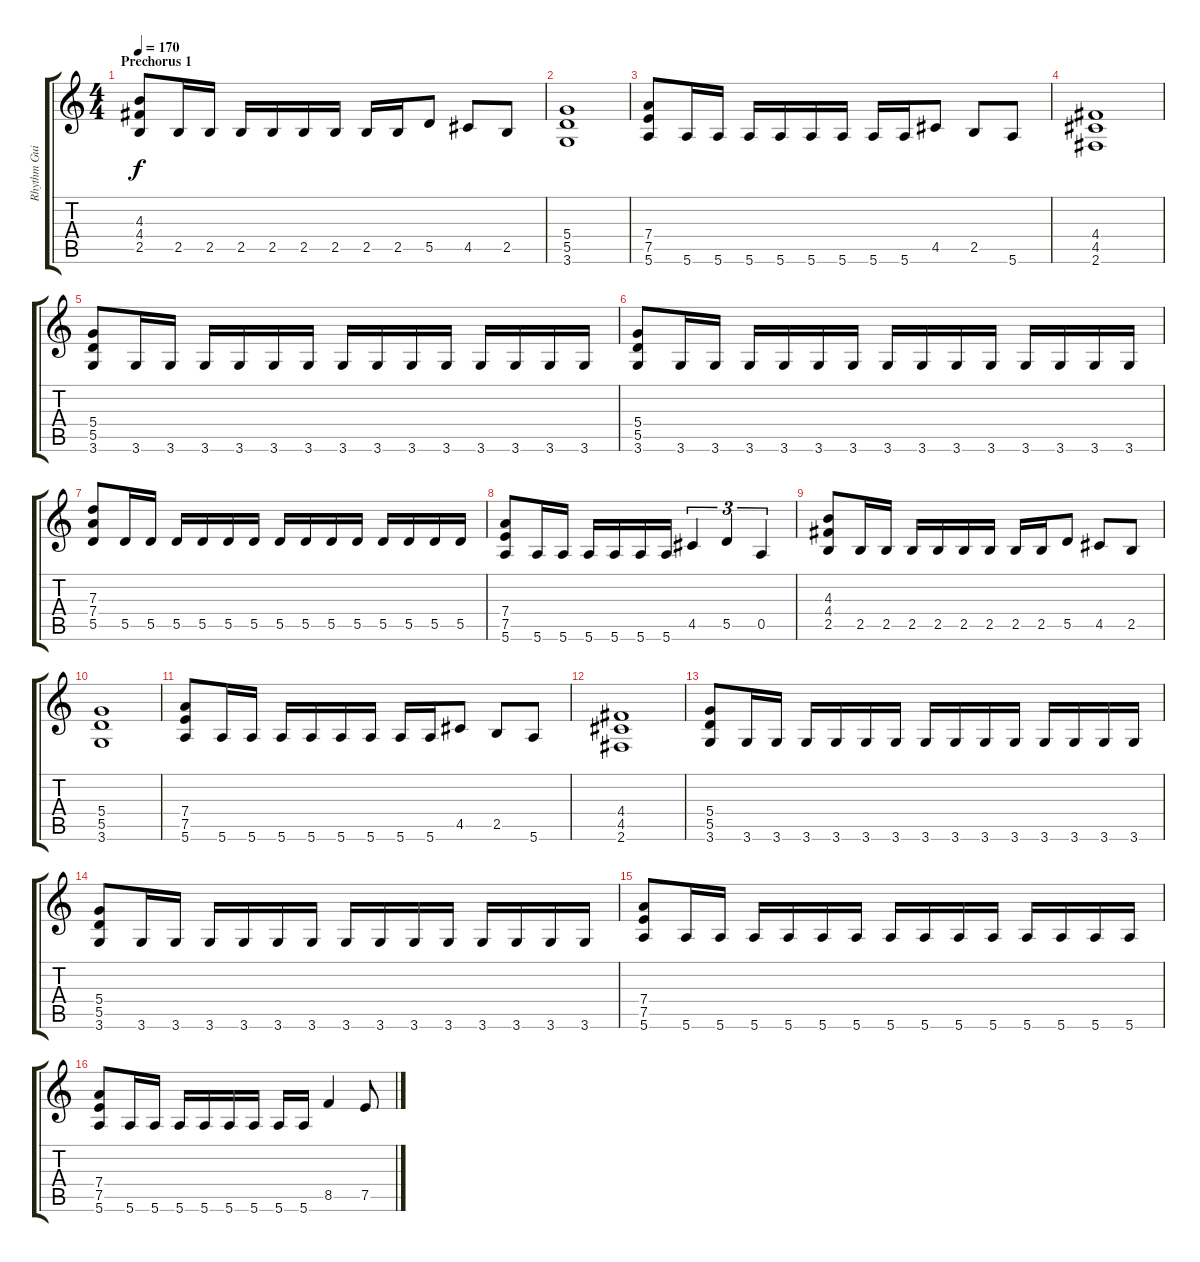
\track ("Rhythm Guitar 1" "Rhythm Gui") {instrument distortionguitar}
\staff {score tabs}
\tuning (E4 B3 G3 D3 A2 E2) {hide}
\ts (4 4)
\section ("" "Prechorus 1")
\tempo 170
\clef g2
\ks c
(4.3 4.4 2.5).8{dy f} 2.5.16 2.5.16 2.5.16 2.5.16 2.5.16 2.5.16 2.5.16 2.5.16 5.5.8 4.5.8 2.5.8 |
(5.4 5.5 3.6).1 |
(7.4 7.5 5.6).8 5.6.16 5.6.16 5.6.16 5.6.16 5.6.16 5.6.16 5.6.16 5.6.16 4.5.8 2.5.8 5.6.8 |
(4.4 4.5 2.6).1 |
(5.4 5.5 3.6).8 3.6.16 3.6.16 3.6.16 3.6.16 3.6.16 3.6.16 3.6.16 3.6.16 3.6.16 3.6.16 3.6.16 3.6.16 3.6.16 3.6.16 |
(5.4 5.5 3.6).8 3.6.16 3.6.16 3.6.16 3.6.16 3.6.16 3.6.16 3.6.16 3.6.16 3.6.16 3.6.16 3.6.16 3.6.16 3.6.16 3.6.16 |
(7.3 7.4 5.5).8 5.5.16 5.5.16 5.5.16 5.5.16 5.5.16 5.5.16 5.5.16 5.5.16 5.5.16 5.5.16 5.5.16 5.5.16 5.5.16 5.5.16 |
(7.4 7.5 5.6).8 5.6.16 5.6.16 5.6.16 5.6.16 5.6.16 5.6.16 4.5.4{tu (3 2)} 5.5.4{tu (3 2)} 0.5.4{tu (3 2)} |
(4.3 4.4 2.5).8 2.5.16 2.5.16 2.5.16 2.5.16 2.5.16 2.5.16 2.5.16 2.5.16 5.5.8 4.5.8 2.5.8 |
(5.4 5.5 3.6).1 |
(7.4 7.5 5.6).8 5.6.16 5.6.16 5.6.16 5.6.16 5.6.16 5.6.16 5.6.16 5.6.16 4.5.8 2.5.8 5.6.8 |
(4.4 4.5 2.6).1 |
(5.4 5.5 3.6).8 3.6.16 3.6.16 3.6.16 3.6.16 3.6.16 3.6.16 3.6.16 3.6.16 3.6.16 3.6.16 3.6.16 3.6.16 3.6.16 3.6.16 |
(5.4 5.5 3.6).8 3.6.16 3.6.16 3.6.16 3.6.16 3.6.16 3.6.16 3.6.16 3.6.16 3.6.16 3.6.16 3.6.16 3.6.16 3.6.16 3.6.16 |
(7.4 7.5 5.6).8 5.6.16 5.6.16 5.6.16 5.6.16 5.6.16 5.6.16 5.6.16 5.6.16 5.6.16 5.6.16 5.6.16 5.6.16 5.6.16 5.6.16 |
(7.4 7.5 5.6).8 5.6.16 5.6.16 5.6.16 5.6.16 5.6.16 5.6.16 5.6.16 5.6.16 8.5.4 7.5.8
